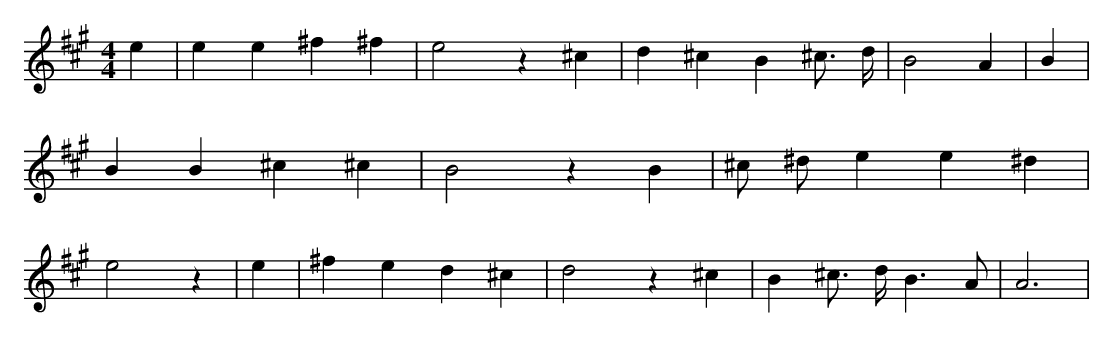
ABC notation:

X:1
M:4/4
L:1/8
K:A
e2 | e2 e2 ^f2 ^f2 | e4 z2 ^c2 | d2 ^c2 B2 ^c3/2 d/2 | B4 A2 | B2 | B2 B2 ^c2 ^c2 | B4 z2 B2 | ^c ^d e2 e2 ^d2 | e4 z2 | e2 | ^f2 e2 d2 ^c2 | d4 z2 ^c2 | B2 ^c3/2 d/2 B3 A | A6 |
